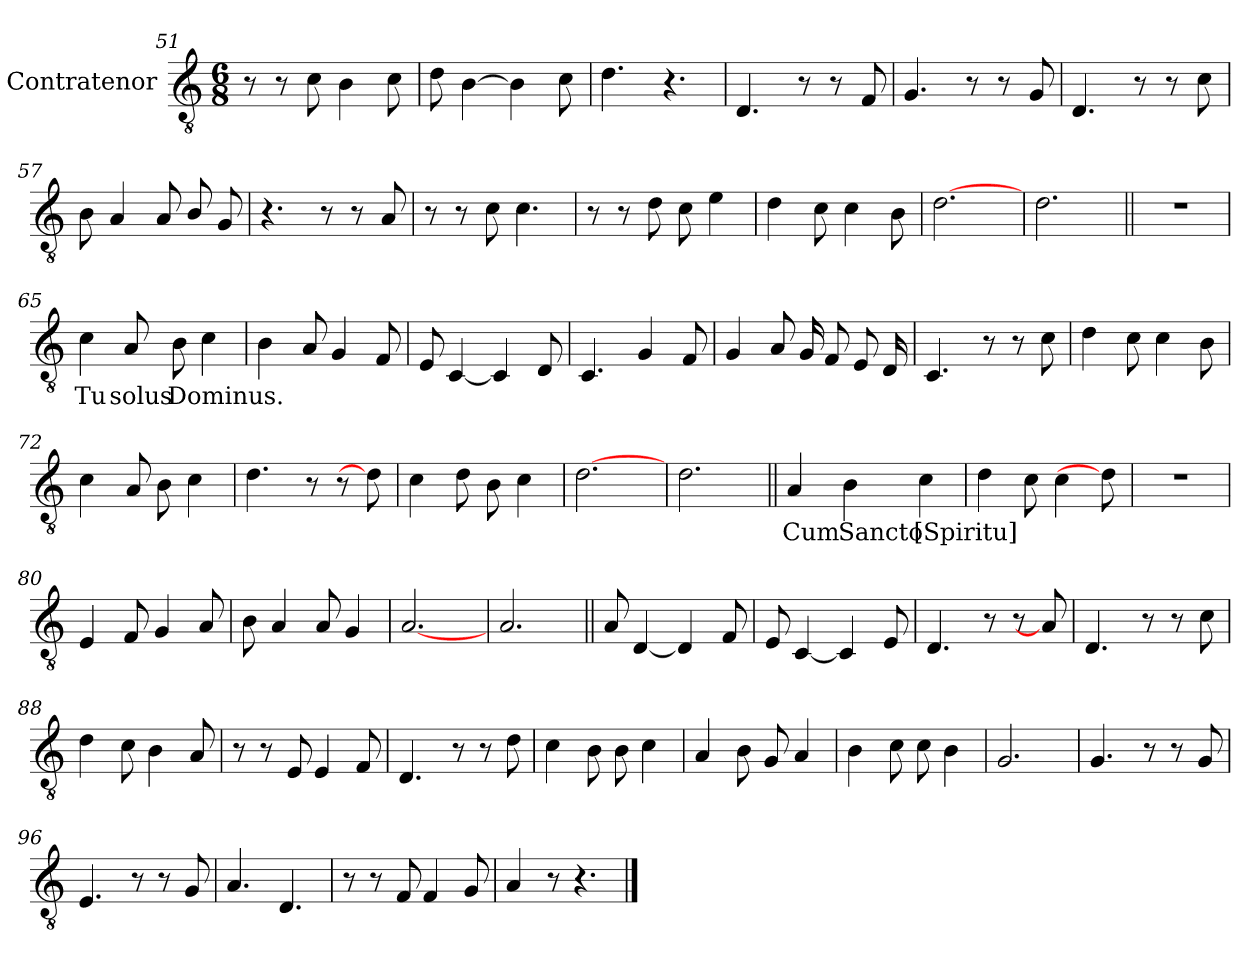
**kern	**text
*part1	*part1
*staff1	*staff1
*I"Contratenor	*
*clefGv2	*
*ITrd7c12	*
*k[]	*
*C:	*
*M6/8	*
=51	=51
8r	.
8r	.
8Ci\L	.
4BBi\	.
8Ci\L	.
=52	=52
8Di\L	.
[4BBi\	.
4BBi\]	.
8Ci\L	.
=53	=53
4.Di\	.
4.r	.
!!LO:LB:g=z
=54	=54
4.DDi/	.
8r	.
8r	.
8FFi/L	.
=55	=55
4.GGi/	.
8r	.
8r	.
8GGi/L	.
=56	=56
4.DDi/	.
8r	.
8r	.
8Ci\L	.
=57	=57
8BBi\L	.
4AAi/	.
8AAi/L	.
8BBi/	.
8GGi/J	.
=58	=58
4.r	.
8r	.
8r	.
8AAi/L	.
=59	=59
8r	.
8r	.
8Ci\L	.
4.Ci\	.
=60	=60
8r	.
8r	.
8Di\L	.
8Ci\L	.
4Ei\	.
!!LO:LB:g=z
=61	=61
4Di\	.
8Ci\L	.
4Ci\	.
8BBi\L	.
=62	=62
[2.Di\	.
=63	=63
2.Di\	.
=64||	=64||
!LO:N:vis=1	!
2.r	.
=65	=65
!	!LO:LY:b:color=#000000
4Ci\	Tu
!	!LO:LY:b:color=#000000
8AAi/L	solus
!	!LO:LY:b:color=#000000
8BBi\L	Dominus.
4Ci\	.
=66	=66
4BBi\	.
8AAi/L	.
4GGi/	.
8FFi/L	.
=67	=67
8EEi/L	.
[4CCi/	.
4CCi/]	.
8DDi/L	.
!!LO:PB:g=z
=68	=68
4.CCi/	.
4GGi/	.
8FFi/L	.
=69	=69
4GGi/	.
8AAi/L	.
16GGi/L	.
8FFi/	.
8EEi/	.
16DDi/J	.
=70	=70
4.CCi/	.
8r	.
8r	.
8Ci\L	.
=71	=71
4Di\	.
8Ci\L	.
4Ci\	.
8BBi\L	.
=72	=72
4Ci\	.
8AAi/L	.
8BBi\L	.
4Ci\	.
=73	=73
4.Di\	.
8r	.
8r	.
8Di\L]	.
=74	=74
4Ci\	.
8Di\L	.
8BBi\L	.
4Ci\	.
!!LO:LB:g=z
=75	=75
[2.Di\	.
=76	=76
2.Di\	.
=77||	=77||
!	!LO:LY:b:color=#000000
4AAi/	Cum
!	!LO:LY:b:color=#000000
4BBi\	Sancto
!	!LO:LY:b:color=#000000
4Ci\	[Spiritu]
=78	=78
4Di\	.
8Ci\L	.
4Ci\	.
8Di\L]	.
=79	=79
!LO:N:vis=1	!
2.r	.
=80	=80
4EEi/	.
8FFi/L	.
4GGi/	.
8AAi/L	.
=81	=81
8BBi\L	.
4AAi/	.
8AAi/L	.
4GGi/	.
=82	=82
[2.AAi/	.
!!LO:LB:g=z
=83	=83
2.AAi/	.
=84||	=84||
8AAi/L	.
[4DDi/	.
4DDi/]	.
8FFi/L	.
=85	=85
8EEi/L	.
[4CCi/	.
4CCi/]	.
8EEi/L	.
=86	=86
4.DDi/	.
8r	.
8r	.
8AAi/L]	.
=87	=87
4.DDi/	.
8r	.
8r	.
8Ci\L	.
=88	=88
4Di\	.
8Ci\L	.
4BBi\	.
8AAi/L	.
=89	=89
8r	.
8r	.
8EEi/L	.
4EEi/	.
8FFi/L	.
!!LO:LB:g=z
=90	=90
4.DDi/	.
8r	.
8r	.
8Di\L	.
=91	=91
4Ci\	.
8BBi\L	.
8BBi\L	.
4Ci\	.
=92	=92
4AAi/	.
8BBi\L	.
8GGi/L	.
4AAi/	.
=93	=93
4BBi\	.
8Ci\L	.
8Ci\L	.
4BBi\	.
=94	=94
2.GGi/	.
!!LO:LB:g=z
=95	=95
4.GGi/	.
8r	.
8r	.
8GGi/L	.
=96	=96
4.EEi/	.
8r	.
8r	.
8GGi/L	.
=97	=97
4.AAi/	.
4.DDi/	.
=98	=98
8r	.
8r	.
8FFi/L	.
4FFi/	.
8GGi/L	.
=99	=99
4AAi/	.
8r	.
4.r	.
==	==
*-	*-
